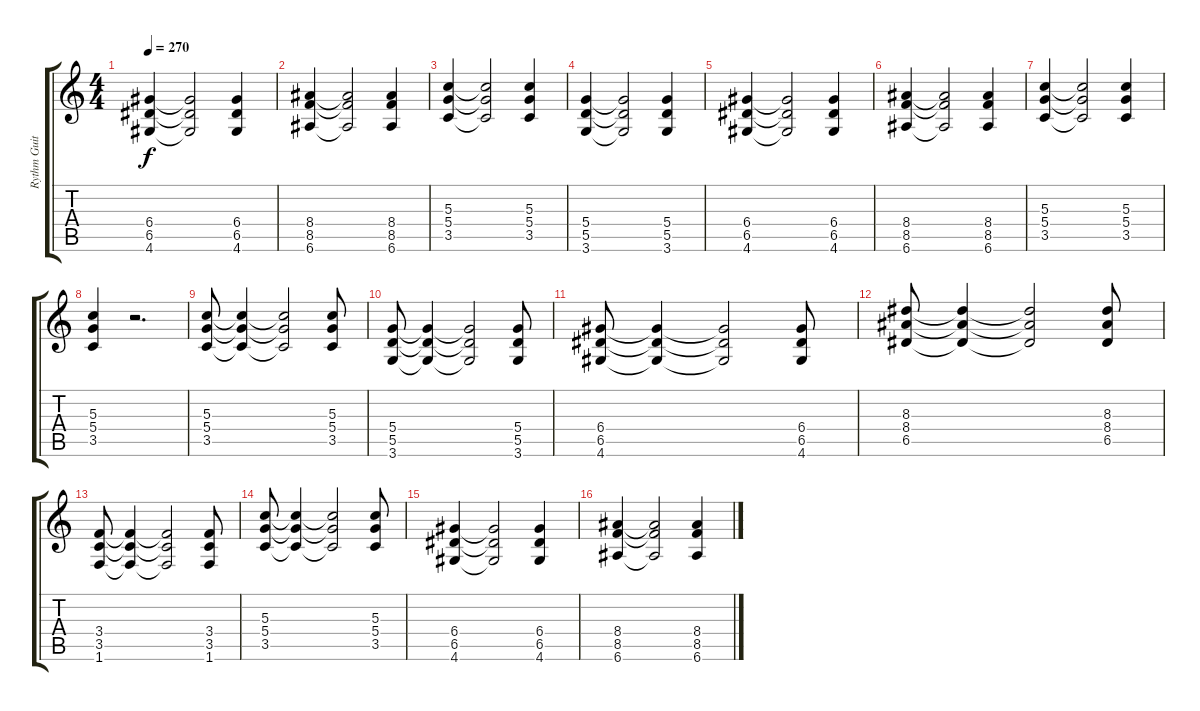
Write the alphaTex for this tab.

\track ("Rythm Guitar 2 (Everything Went Numb)" "Rythm Guit") {instrument distortionguitar}
\staff {score tabs}
\tuning (E4 B3 G3 D3 A2 E2) {hide}
\ts (4 4)
\tempo 270
\clef g2
\ks c
(6.4 6.5 4.6).4{dy f} (6.4{t} 6.5{t} 4.6{t}).2 (6.4 6.5 4.6).4 |
(8.4 8.5 6.6).4 (8.4{t} 8.5{t} 6.6{t}).2 (8.4 8.5 6.6).4 |
(5.3 5.4 3.5).4 (5.3{t} 5.4{t} 3.5{t}).2 (5.3 5.4 3.5).4 |
(5.4 5.5 3.6).4 (5.4{t} 5.5{t} 3.6{t}).2 (5.4 5.5 3.6).4 |
(6.4 6.5 4.6).4 (6.4{t} 6.5{t} 4.6{t}).2 (6.4 6.5 4.6).4 |
(8.4 8.5 6.6).4 (8.4{t} 8.5{t} 6.6{t}).2 (8.4 8.5 6.6).4 |
(5.3 5.4 3.5).4 (5.3{t} 5.4{t} 3.5{t}).2 (5.3 5.4 3.5).4 |
(5.3 5.4 3.5).4 r.2{d} |
(5.3 5.4 3.5).8 (5.3{t} 5.4{t} 3.5{t}).4 (5.3{t} 5.4{t} 3.5{t}).2 (5.3 5.4 3.5).8 |
(5.4 5.5 3.6).8 (5.4{t} 5.5{t} 3.6{t}).4 (5.4{t} 5.5{t} 3.6{t}).2 (5.4 5.5 3.6).8 |
(6.4 6.5 4.6).8 (6.4{t} 6.5{t} 4.6{t}).4 (6.4{t} 6.5{t} 4.6{t}).2 (6.4 6.5 4.6).8 |
(8.3 8.4 6.5).8 (8.3{t} 8.4{t} 6.5{t}).4 (8.3{t} 8.4{t} 6.5{t}).2 (8.3 8.4 6.5).8 |
(3.4 3.5 1.6).8 (3.4{t} 3.5{t} 1.6{t}).4 (3.4{t} 3.5{t} 1.6{t}).2 (3.4 3.5 1.6).8 |
(5.3 5.4 3.5).8 (5.3{t} 5.4{t} 3.5{t}).4 (5.3{t} 5.4{t} 3.5{t}).2 (5.3 5.4 3.5).8 |
(6.4 6.5 4.6).4 (6.4{t} 6.5{t} 4.6{t}).2 (6.4 6.5 4.6).4 |
(8.4 8.5 6.6).4 (8.4{t} 8.5{t} 6.6{t}).2 (8.4 8.5 6.6).4
